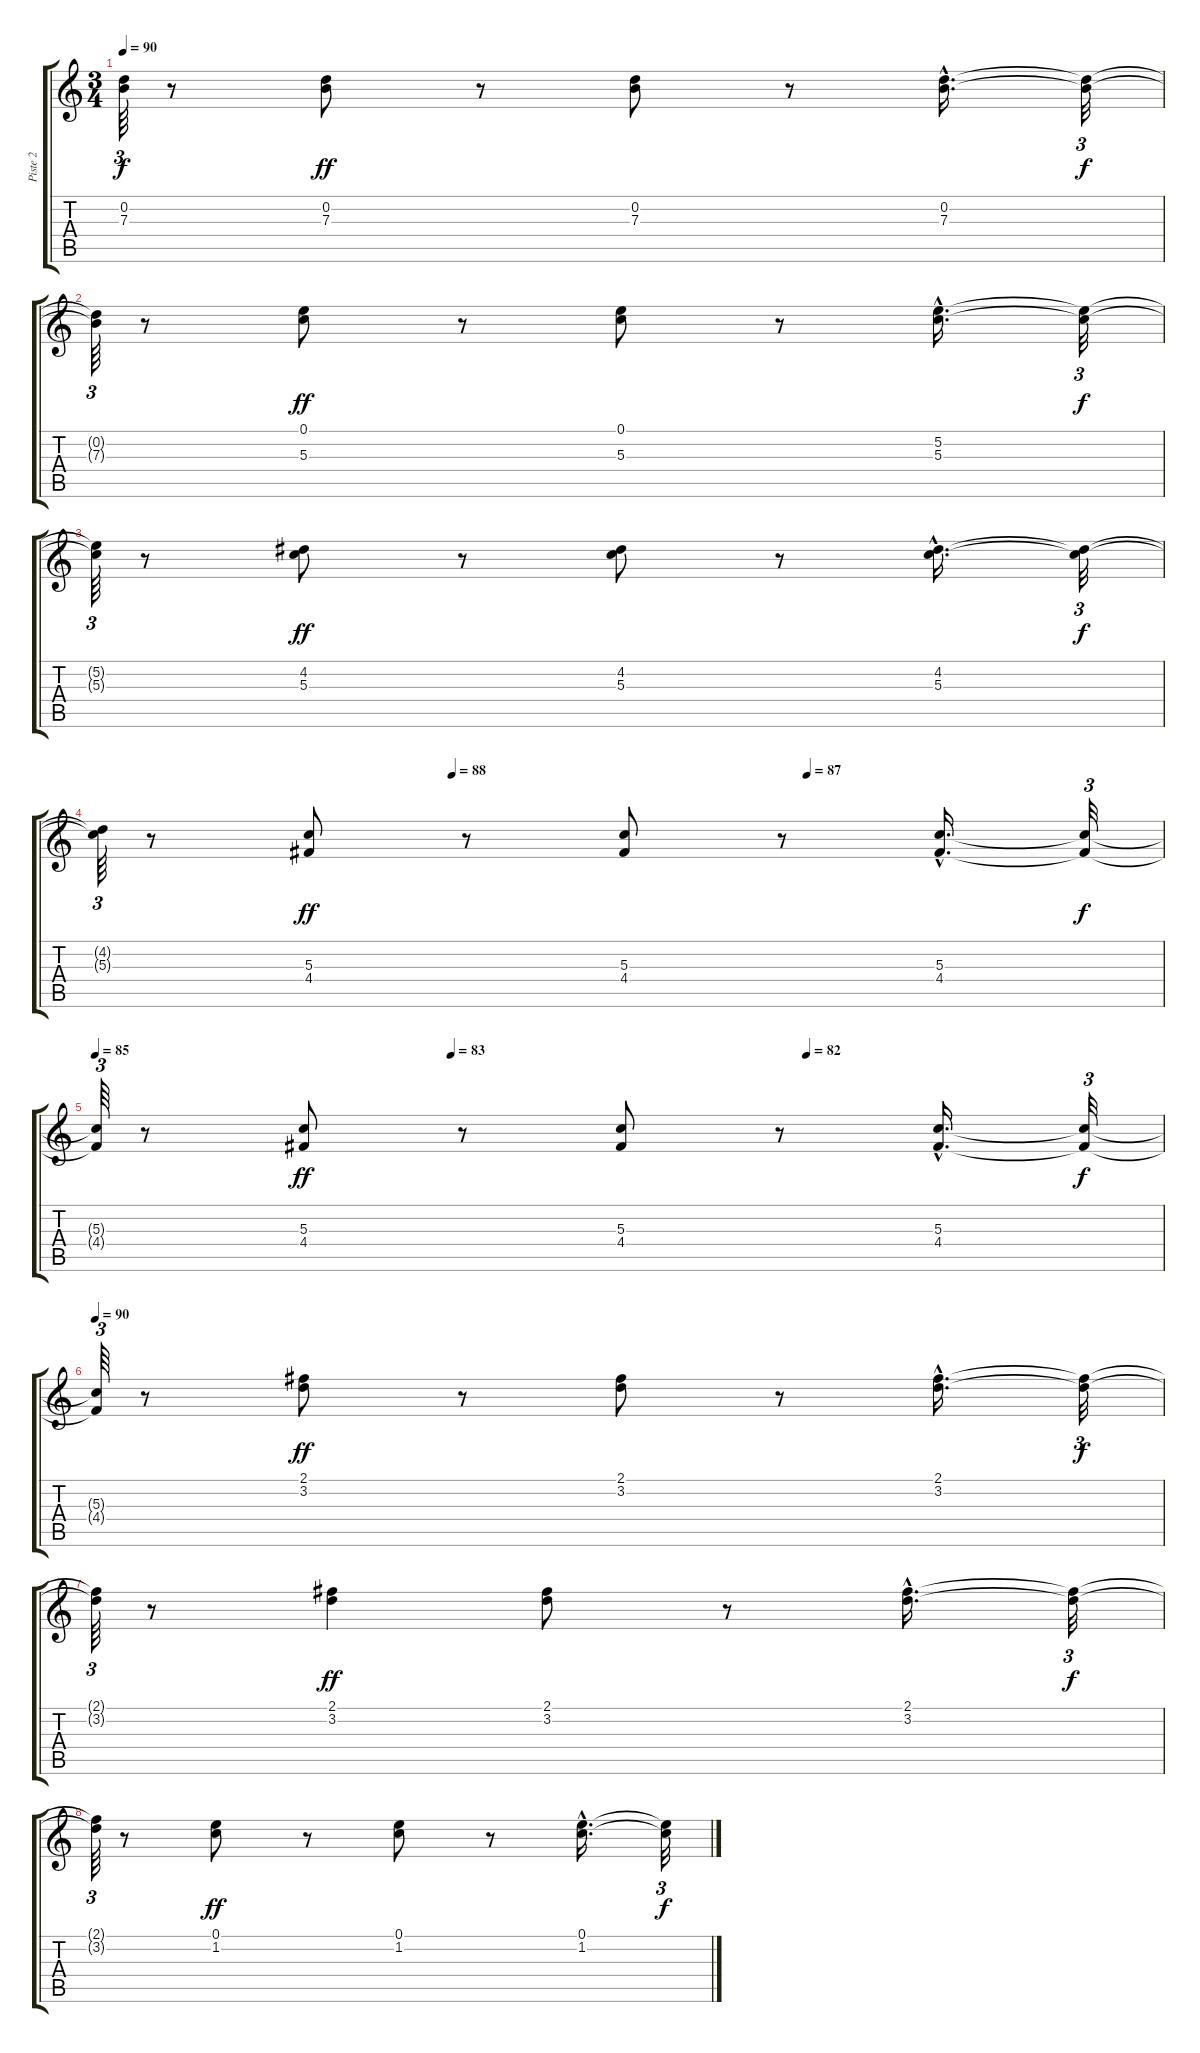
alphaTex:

\track ("Piste 2" "Piste 2") {instrument acousticguitarnylon}
\staff {score tabs}
\tuning (E4 B3 G3 D3 A2 E2) {hide}
\ts (3 4)
\tempo 90
\clef g2
\ks c
(0.2{t} 7.3{t}).64{tu (3 2) dy f} r.8 (0.2 7.3).8{dy ff} r.8 (0.2 7.3).8 r.8 (0.2{hac} 7.3{hac}).16{d} (0.2{t} 7.3{t}).32{tu (3 2) dy f} |
(0.2{t} 7.3{t}).64{tu (3 2)} r.8 (0.1 5.3).8{dy ff} r.8 (0.1 5.3).8 r.8 (5.2{hac} 5.3{hac}).16{d} (5.2{t} 5.3{t}).32{tu (3 2) dy f} |
(5.2{t} 5.3{t}).64{tu (3 2)} r.8 (4.2 5.3).8{dy ff} r.8 (4.2 5.3).8 r.8 (4.2{hac} 5.3{hac}).16{d} (4.2{t} 5.3{t}).32{tu (3 2) dy f} |
\tempo (88 0.3333333333333333)
\tempo (87 0.6666666666666666)
(4.2{t} 5.3{t}).64{tu (3 2)} r.8 (5.3 4.4).8{dy ff} r.8 (5.3 4.4).8 r.8 (5.3{hac} 4.4{hac}).16{d} (5.3{t} 4.4{t}).32{tu (3 2) dy f} |
\tempo 85
\tempo (83 0.3333333333333333)
\tempo (82 0.6666666666666666)
(5.3{t} 4.4{t}).64{tu (3 2)} r.8 (5.3 4.4).8{dy ff} r.8 (5.3 4.4).8 r.8 (5.3{hac} 4.4{hac}).16{d} (5.3{t} 4.4{t}).32{tu (3 2) dy f} |
\tempo 90
(5.3{t} 4.4{t}).64{tu (3 2)} r.8 (2.1 3.2).8{dy ff} r.8 (2.1 3.2).8 r.8 (2.1{hac} 3.2{hac}).16{d} (2.1{t} 3.2{t}).32{tu (3 2) dy f} |
(2.1{t} 3.2{t}).64{tu (3 2)} r.8 (2.1 3.2).4{dy ff} (2.1 3.2).8 r.8 (2.1{hac} 3.2{hac}).16{d} (2.1{t} 3.2{t}).32{tu (3 2) dy f} |
(2.1{t} 3.2{t}).64{tu (3 2)} r.8 (0.1 1.2).8{dy ff} r.8 (0.1 1.2).8 r.8 (0.1{hac} 1.2{hac}).16{d} (0.1{t} 1.2{t}).32{tu (3 2) dy f}
